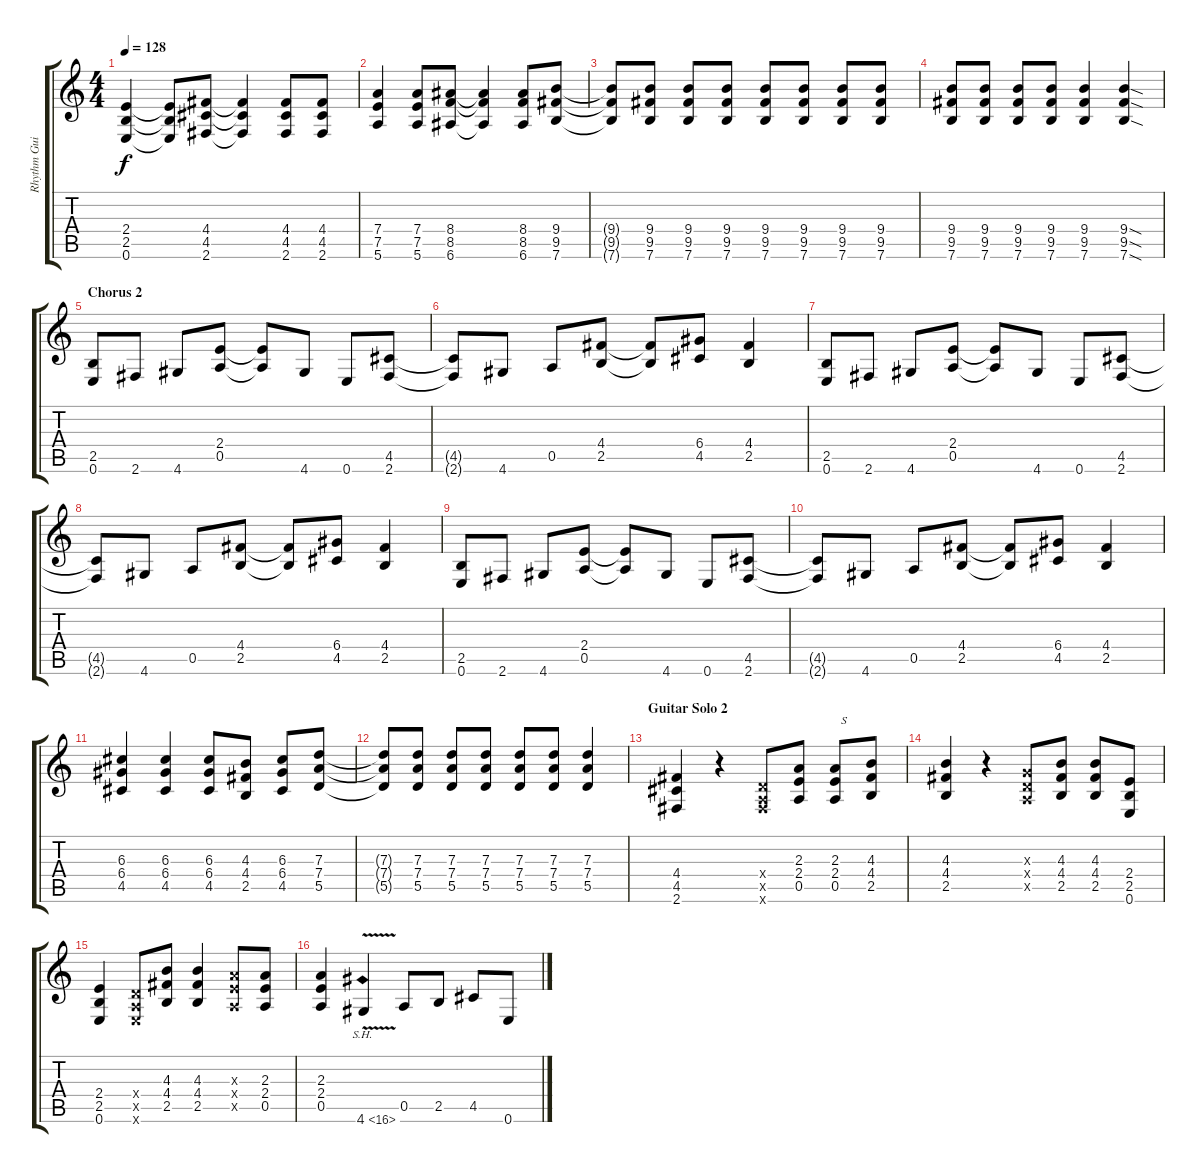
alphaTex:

\track ("Rhythm Guitar" "Rhythm Gui") {instrument overdrivenguitar}
\staff {score tabs}
\tuning (E4 B3 G3 D3 A2 E2) {hide}
\ts (4 4)
\tempo 128
\clef g2
\ks c
(2.4 2.5 0.6).4{dy f} (2.4{t} 2.5{t} 0.6{t}).8 (4.4 4.5 2.6).8 (4.4{t} 4.5{t} 2.6{t}).4 (4.4 4.5 2.6).8 (4.4 4.5 2.6).8 |
(7.4 7.5 5.6).4 (7.4 7.5 5.6).8 (8.4 8.5 6.6).8 (8.4{t} 8.5{t} 6.6{t}).4 (8.4 8.5 6.6).8 (9.4 9.5 7.6).8 |
(9.4{t} 9.5{t} 7.6{t}).8 (9.4 9.5 7.6).8 (9.4 9.5 7.6).8 (9.4 9.5 7.6).8 (9.4 9.5 7.6).8 (9.4 9.5 7.6).8 (9.4 9.5 7.6).8 (9.4 9.5 7.6).8 |
(9.4 9.5 7.6).8 (9.4 9.5 7.6).8 (9.4 9.5 7.6).8 (9.4 9.5 7.6).8 (9.4 9.5 7.6).4 (9.4{sod} 9.5{sod} 7.6{sod}).4 |
\section ("" "Chorus 2")
(2.5 0.6).8 2.6.8 4.6.8 (2.4 0.5).8 (2.4{t} 0.5{t}).8 4.6.8 0.6.8 (4.5 2.6).8 |
(4.5{t} 2.6{t}).8 4.6.8 0.5.8 (4.4 2.5).8 (4.4{t} 2.5{t}).8 (6.4 4.5).8 (4.4 2.5).4 |
(2.5 0.6).8 2.6.8 4.6.8 (2.4 0.5).8 (2.4{t} 0.5{t}).8 4.6.8 0.6.8 (4.5 2.6).8 |
(4.5{t} 2.6{t}).8 4.6.8 0.5.8 (4.4 2.5).8 (4.4{t} 2.5{t}).8 (6.4 4.5).8 (4.4 2.5).4 |
(2.5 0.6).8 2.6.8 4.6.8 (2.4 0.5).8 (2.4{t} 0.5{t}).8 4.6.8 0.6.8 (4.5 2.6).8 |
(4.5{t} 2.6{t}).8 4.6.8 0.5.8 (4.4 2.5).8 (4.4{t} 2.5{t}).8 (6.4 4.5).8 (4.4 2.5).4 |
(6.3 6.4 4.5).4 (6.3 6.4 4.5).4 (6.3 6.4 4.5).8 (4.3 4.4 2.5).8 (6.3 6.4 4.5).8 (7.3 7.4 5.5).8 |
(7.3{t} 7.4{t} 5.5{t}).8 (7.3 7.4 5.5).8 (7.3 7.4 5.5).8 (7.3 7.4 5.5).8 (7.3 7.4 5.5).8 (7.3 7.4 5.5).8 (7.3 7.4 5.5).4 |
\section ("" "Guitar Solo 2")
(4.4 4.5 2.6).4 r.4 (0.4{x} 0.5{x} 2.6{x}).8 (2.3 2.4 0.5).8 (2.3 2.4 0.5).8{txt "  S"} (4.3 4.4 2.5).8 |
(4.3 4.4 2.5).4 r.4 (0.3{x} 0.4{x} 0.5{x}).8 (4.3 4.4 2.5).8 (4.3 4.4 2.5).8 (2.4 2.5 0.6).8 |
(2.4 2.5 0.6).4 (0.4{x} 0.5{x} 0.6{x}).8 (4.3 4.4 2.5).8 (4.3 4.4 2.5).4 (2.3{x} 2.4{x} 0.5{x}).8 (2.3 2.4 0.5).8 |
(2.3 2.4 0.5).4 4.6{sh 12 v}.4 0.5.8 2.5.8 4.5.8 0.6.8
